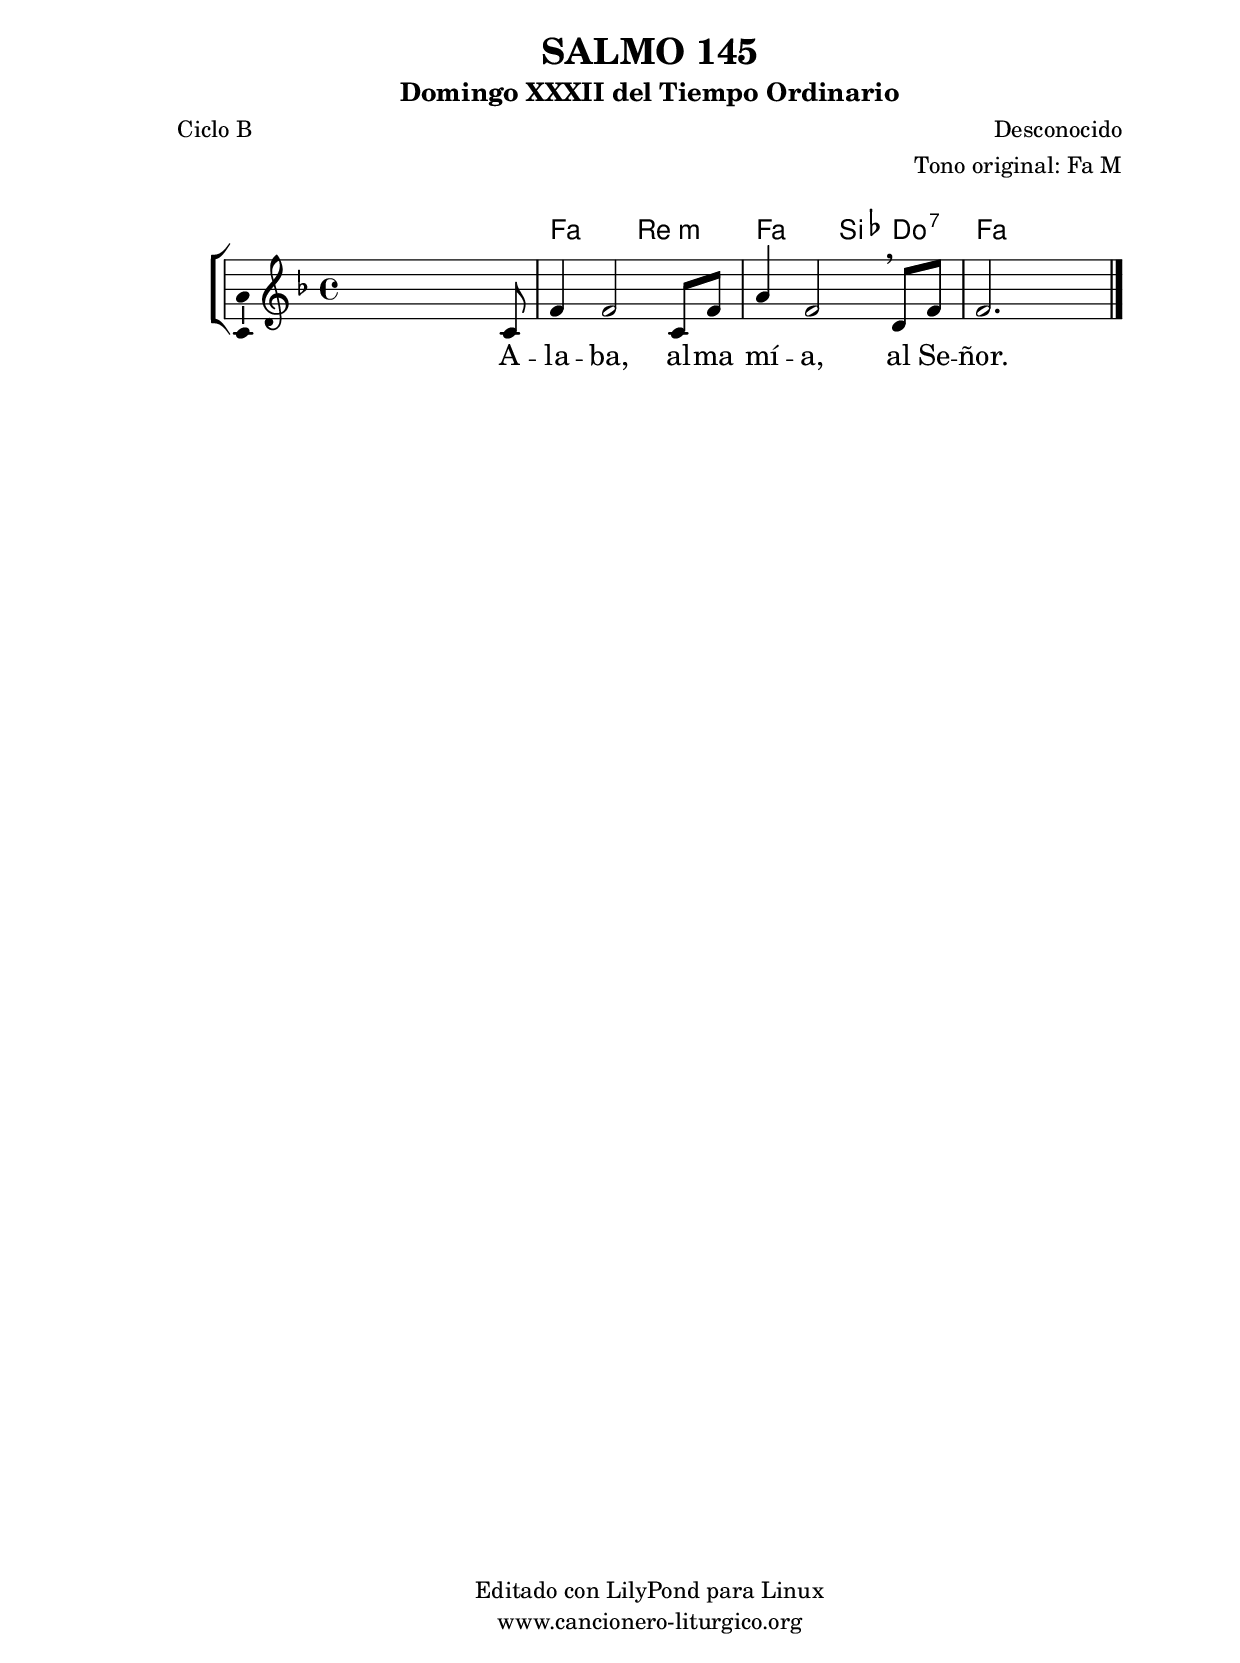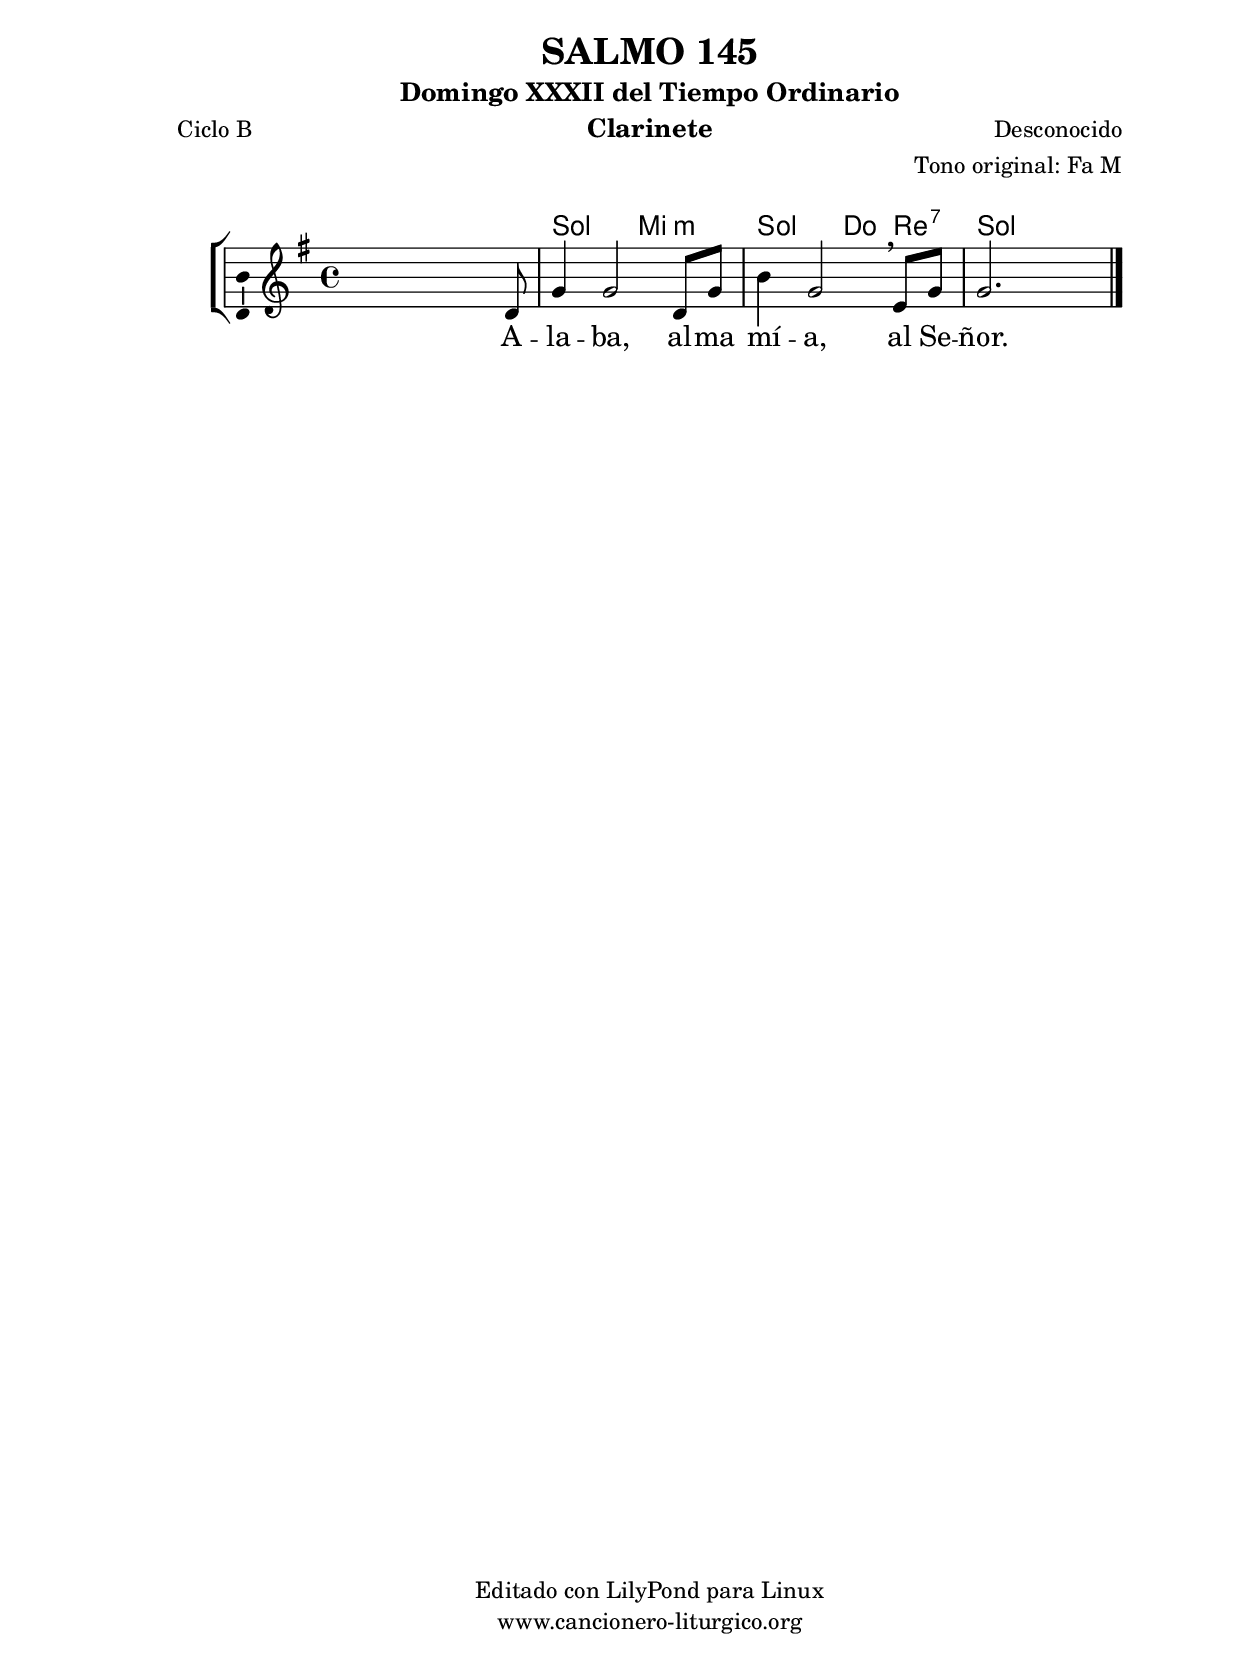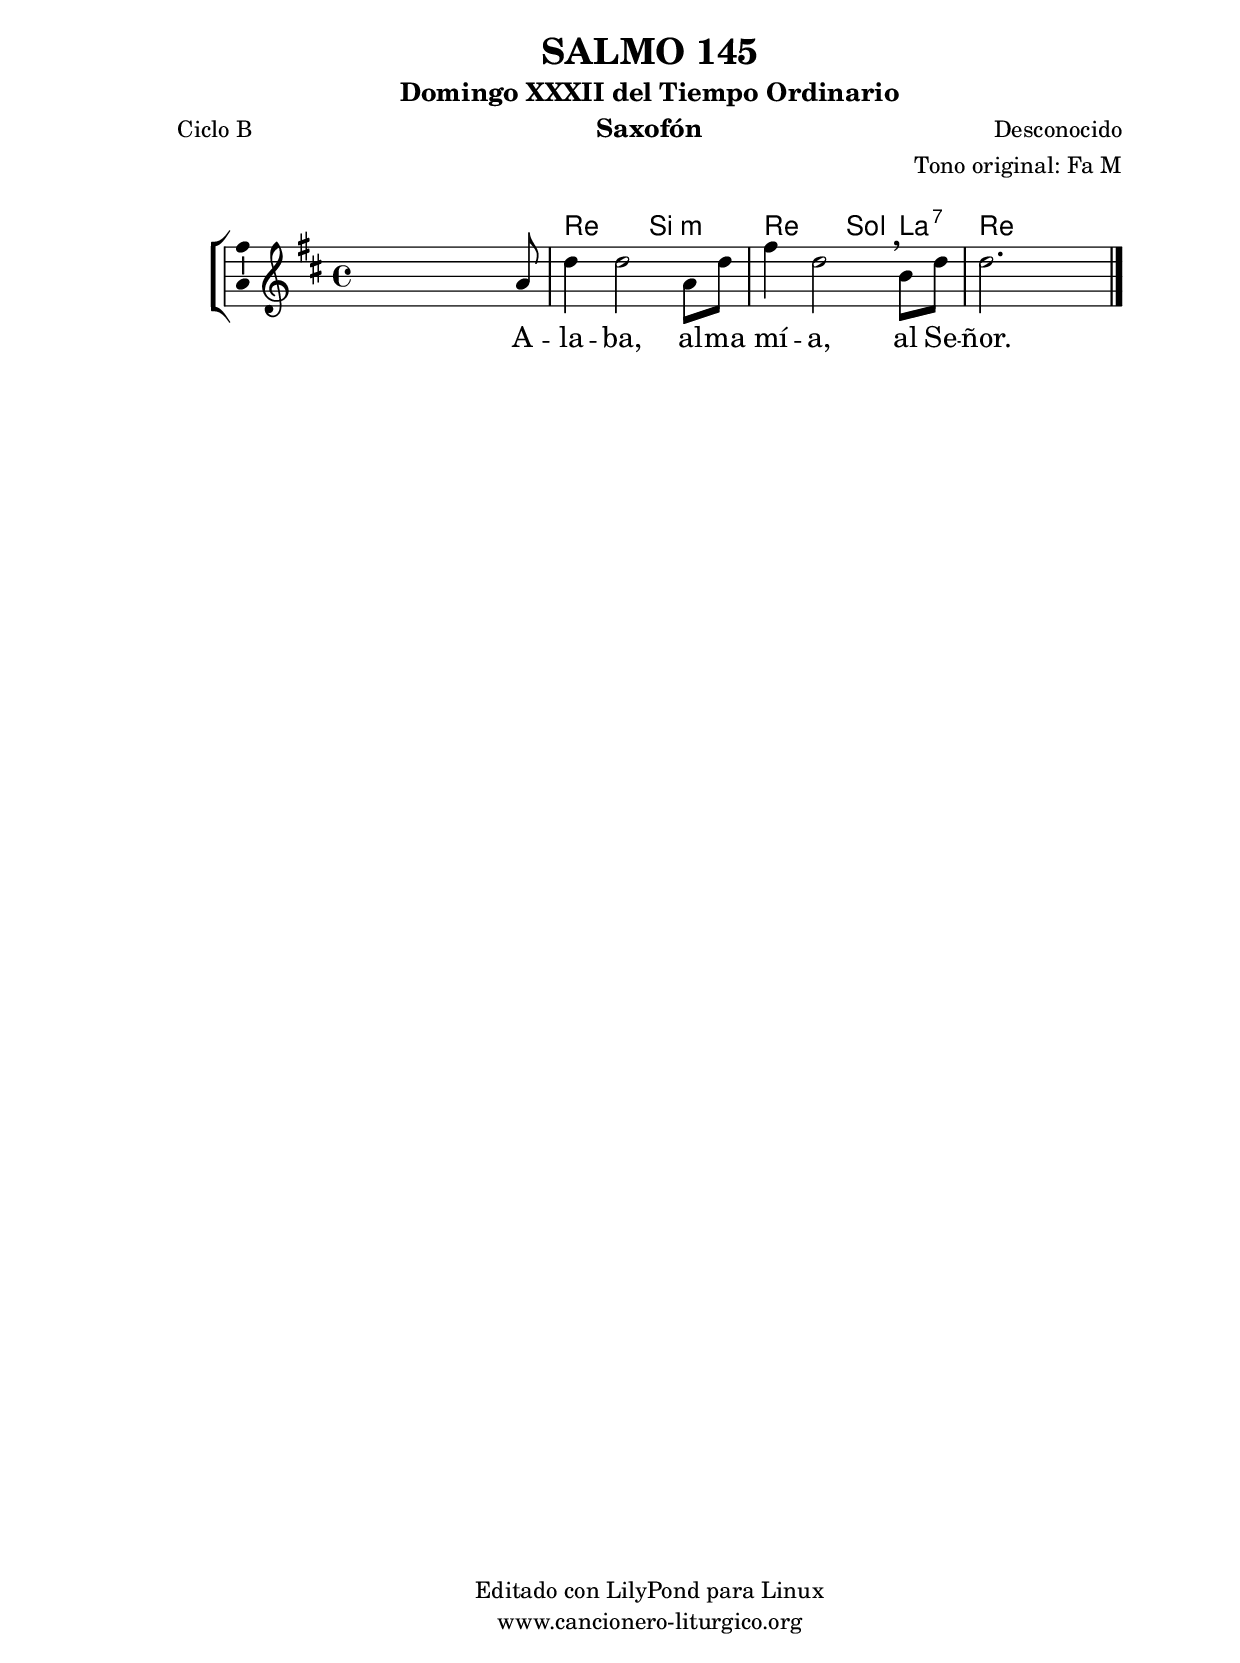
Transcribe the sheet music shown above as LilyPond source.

%
%para convertir .midi en .wav:
%timidity filename.midi -Ow -o finename.wav
%
%
%Para convertir de .wav a .mp3:
%lame -h -m j filename.wav
%
%
%para escuchar el midi:
%timidity nombrefichero.midi
%


%versión de lilypond para la que se ha escrito esta partitura:
\version "2.16.0"

	%Tamaño papel
	#(set-default-paper-size "a4")
	%Tamaño partitura
	#(set-global-staff-size 20)
	%No responde al pulsar sobre una nota
	#(ly:set-option 'point-and-click #f)

%parámetros del encabezamiento:
\header {
	title = "SALMO 145"
	subtitle = "Domingo XXXII del Tiempo Ordinario"
	composer = "Desconocido"
	poet = "Ciclo B"
	meter = ""
	arranger = "Tono original: Fa M"
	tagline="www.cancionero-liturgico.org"
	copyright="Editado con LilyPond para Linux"
	}

%parámetros asociados al papel:
\paper  {
	oddHeaderMarkup = \markup {\fill-line { \on-the-fly #not-first-page \fromproperty #'header:title \on-the-fly #not-first-page \fromproperty #'header:composer }}
	evenHeaderMarkup = \markup {\fill-line { \fromproperty #'header:composer \fromproperty #'header:title }}
	#(set-paper-size "a4")
	print-page-number = ##f
	first-page-number = 1
	print-first-page-number = ##f
%	head-separation = 3.0 \cm
	top-margin = 2.0 \cm
	bottom-margin = 0.5\cm
%%%	bottom-margin = -1.0\cm
	left-margin = 3.0 \cm
	line-width = 16.0 \cm 
	indent = 8\mm
	interscoreline = 2.\mm
	between-system-space = 15\mm
%	para que las partituras no llenen la hoja:
	ragged-bottom = ##t
%	idem para la última hoja:
	ragged-last-bottom = ##f
%	para que las partituras llenen el ancho del papel:
	ragged-last = ##f
	after-title-space = 2.5 \cm
%page-count=1
%system-count=8

	%Flexible Vertical Spacing
%	markup-markup-spacing =
%	#'((basic-distance . 15) (minimum-distance . 15) (padding . 3))
	markup-system-spacing =
	#'((basic-distance . 15) (minimum-distance . 15) (padding . 3))
	system-system-spacing =
	#'((basic-distance . 15) (minimum-distance . 15) (padding . 3))
	score-system-spacing =
	#'((basic-distance . 15) (minimum-distance . 15) (padding . 5))
%	top-system-spacing = % header
%	#'((basic-distance . 8) (minimum-distance . 0) (padding . 3))
%	top-markup-spacing =
%	#'((basic-distance . 20) (minimum-distance . 20) (padding . 3))
	last-bottom-spacing = % footer
	#'((basic-distance . 5) (minimum-distance . 5) (padding . 3))
%	score-markup-spacing =
%	#'((basic-distance . 16) (minimum-distance . 13) (padding . 3))

	}


%parámetros que afectan a toda la partitura:
global =  {
	%clave de sol (G):
	\clef G
	%armadura:
%	\transpose e f
	\key f \major
	\tempo 4=100
	\set Score.tempoHideNote = ##t
	}


acordes = {
	\italianChords
	\chordmode {
%	\transpose e f
{

s2 s
f2 d:m f bes4 c:7 f2

	}
	}
}

melodia = 
%	\transpose e f
{
	\relative c'{

\time 4/4

s2 s4 s8 c8
f4 f2 c8 f
a4 f2 \breathe d8 f
f2. s4

	\bar "|."
	}
	}


texto = \lyricmode {
A -- la -- ba, al -- ma mí -- a, al Se -- ñor.
	}


acordesStaff = \context ChordNames = acordesStaff <<
	\set chordChanges = ##t
	\acordes
	>>


vozStaff = \context Voice = vozStaff
\with {\consists "Ambitus_engraver"}
<<
%	\set Staff.instrumentName = ""
%	\set Staff.shortInstrumentName = ""
%	\set Staff.midiInstrument = #"clarinet"
%	\set Staff.midiInstrument = #"cello"
%	\set Staff.midiInstrument = #"flute"
	\set Staff.midiInstrument = #"electric guitar (jazz)"
%	\set Staff.midiInstrument = #"english horn"
%	\set Staff.midiInstrument = #"violin"
%	\set Staff.midiInstrument = #"glockenspiel"
	\set Staff.midiMinimumVolume = #0.7
	\set Staff.midiMaximumVolume = #0.9
	\global
	\melodia
	>>


textoStaff = \context Lyrics = textoStaff <<
	\lyricsto vozStaff \texto
	>>

\book {
	\score {
		\context ChoirStaff {
			\override StaffGroup.SystemStartBracket #'collapse-height = #1
			\override Score.SystemStartBar #'collapse-height = #1
			<<
			\acordesStaff
			\vozStaff
			\textoStaff
			>>
			}
		\layout {
	    		\context {
				\Lyrics
				\override LyricText #'font-size = #2
				}
	   		 \context {
				\Score
				%fontSize = #3
				\override StaffSymbol #'staff-space = #(magstep +3)
				%\override Beam #'thickness = #0.55
				%\override SpacingSpanner #'spacing-increment = #1.0
				%\override Slur #'height-limit = #1.5
				}
			}
		}
	\score {
		\unfoldRepeats
		\context ChoirStaff {
			<<
			\acordesStaff
			\vozStaff
			>>
			}
		\midi {
	  		\context {
	  			\Score
				tempoWholesPerMinute = #(ly:make-moment 70 4)
				}
			}
		}
	}

%Partitura para clarinete
#(define output-suffix "C")
\book {
	\header{
		instrument = "Clarinete"
		}
	\score {
		\context ChoirStaff {
			\override StaffGroup.SystemStartBracket #'collapse-height = #1
			\override Score.SystemStartBar #'collapse-height = #1
\transpose c d
			<<
			\acordesStaff
			\vozStaff
			\textoStaff
			>>
			}
		\layout {
	    		\context {
				\Lyrics
				\override LyricText #'font-size = #2
				}
	   		 \context {
				\Score
				%fontSize = #3
				\override StaffSymbol #'staff-space = #(magstep +3)
				%\override Beam #'thickness = #0.55
				%\override SpacingSpanner #'spacing-increment = #1.0
				%\override Slur #'height-limit = #1.5
				}
			}
		}
	}

%Partitura para saxofón
#(define output-suffix "S")
\book {
	\header{
		instrument = "Saxofón"
		}
	\score {
		\context ChoirStaff {
			\override StaffGroup.SystemStartBracket #'collapse-height = #1
			\override Score.SystemStartBar #'collapse-height = #1
\transpose c a
			<<
			\acordesStaff
			\vozStaff
			\textoStaff
			>>
			}
		\layout {
	    		\context {
				\Lyrics
				\override LyricText #'font-size = #2
				}
	   		 \context {
				\Score
				%fontSize = #3
				\override StaffSymbol #'staff-space = #(magstep +3)
				%\override Beam #'thickness = #0.55
				%\override SpacingSpanner #'spacing-increment = #1.0
				%\override Slur #'height-limit = #1.5
				}
			}
		}
	}

